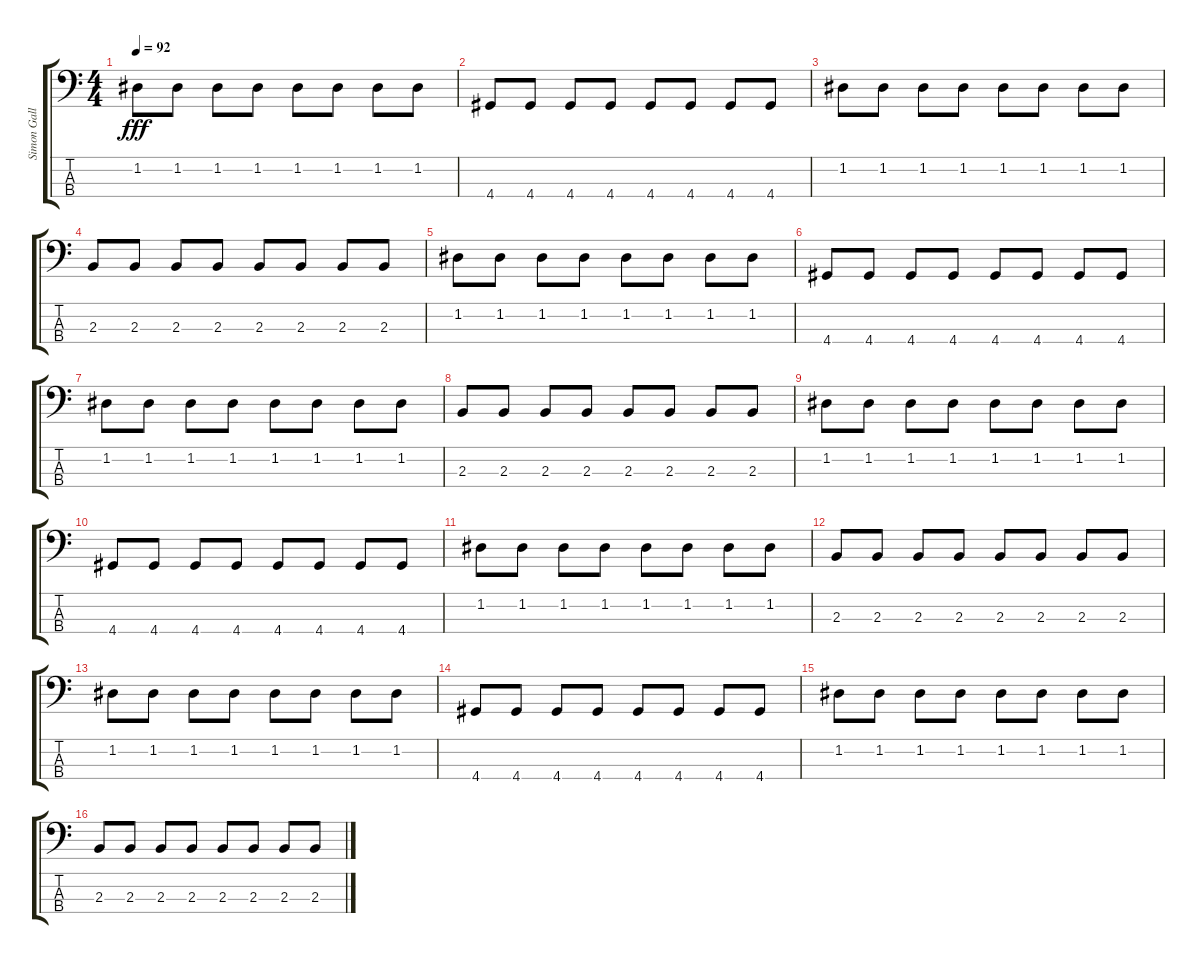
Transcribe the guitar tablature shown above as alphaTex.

\track ("Simon Gallup " "Simon Gall") {instrument electricbassfinger}
\staff {score tabs}
\tuning (G2 D2 A1 E1) {hide}
\ts (4 4)
\tempo 92
\clef f4
\ks c
1.2.8{dy fff instrument electricbasspick} 1.2.8 1.2.8 1.2.8 1.2.8 1.2.8 1.2.8 1.2.8 |
4.4.8 4.4.8 4.4.8 4.4.8 4.4.8 4.4.8 4.4.8 4.4.8 |
1.2.8 1.2.8 1.2.8 1.2.8 1.2.8 1.2.8 1.2.8 1.2.8 |
2.3.8 2.3.8 2.3.8 2.3.8 2.3.8 2.3.8 2.3.8 2.3.8 |
1.2.8 1.2.8 1.2.8 1.2.8 1.2.8 1.2.8 1.2.8 1.2.8 |
4.4.8 4.4.8 4.4.8 4.4.8 4.4.8 4.4.8 4.4.8 4.4.8 |
1.2.8 1.2.8 1.2.8 1.2.8 1.2.8 1.2.8 1.2.8 1.2.8 |
2.3.8 2.3.8 2.3.8 2.3.8 2.3.8 2.3.8 2.3.8 2.3.8 |
1.2.8{instrument electricbasspick} 1.2.8 1.2.8 1.2.8 1.2.8 1.2.8 1.2.8 1.2.8 |
4.4.8 4.4.8 4.4.8 4.4.8 4.4.8 4.4.8 4.4.8 4.4.8 |
1.2.8 1.2.8 1.2.8 1.2.8 1.2.8 1.2.8 1.2.8 1.2.8 |
2.3.8 2.3.8 2.3.8 2.3.8 2.3.8 2.3.8 2.3.8 2.3.8 |
1.2.8 1.2.8 1.2.8 1.2.8 1.2.8 1.2.8 1.2.8 1.2.8 |
4.4.8 4.4.8 4.4.8 4.4.8 4.4.8 4.4.8 4.4.8 4.4.8 |
1.2.8 1.2.8 1.2.8 1.2.8 1.2.8 1.2.8 1.2.8 1.2.8 |
2.3.8 2.3.8 2.3.8 2.3.8 2.3.8 2.3.8 2.3.8 2.3.8
